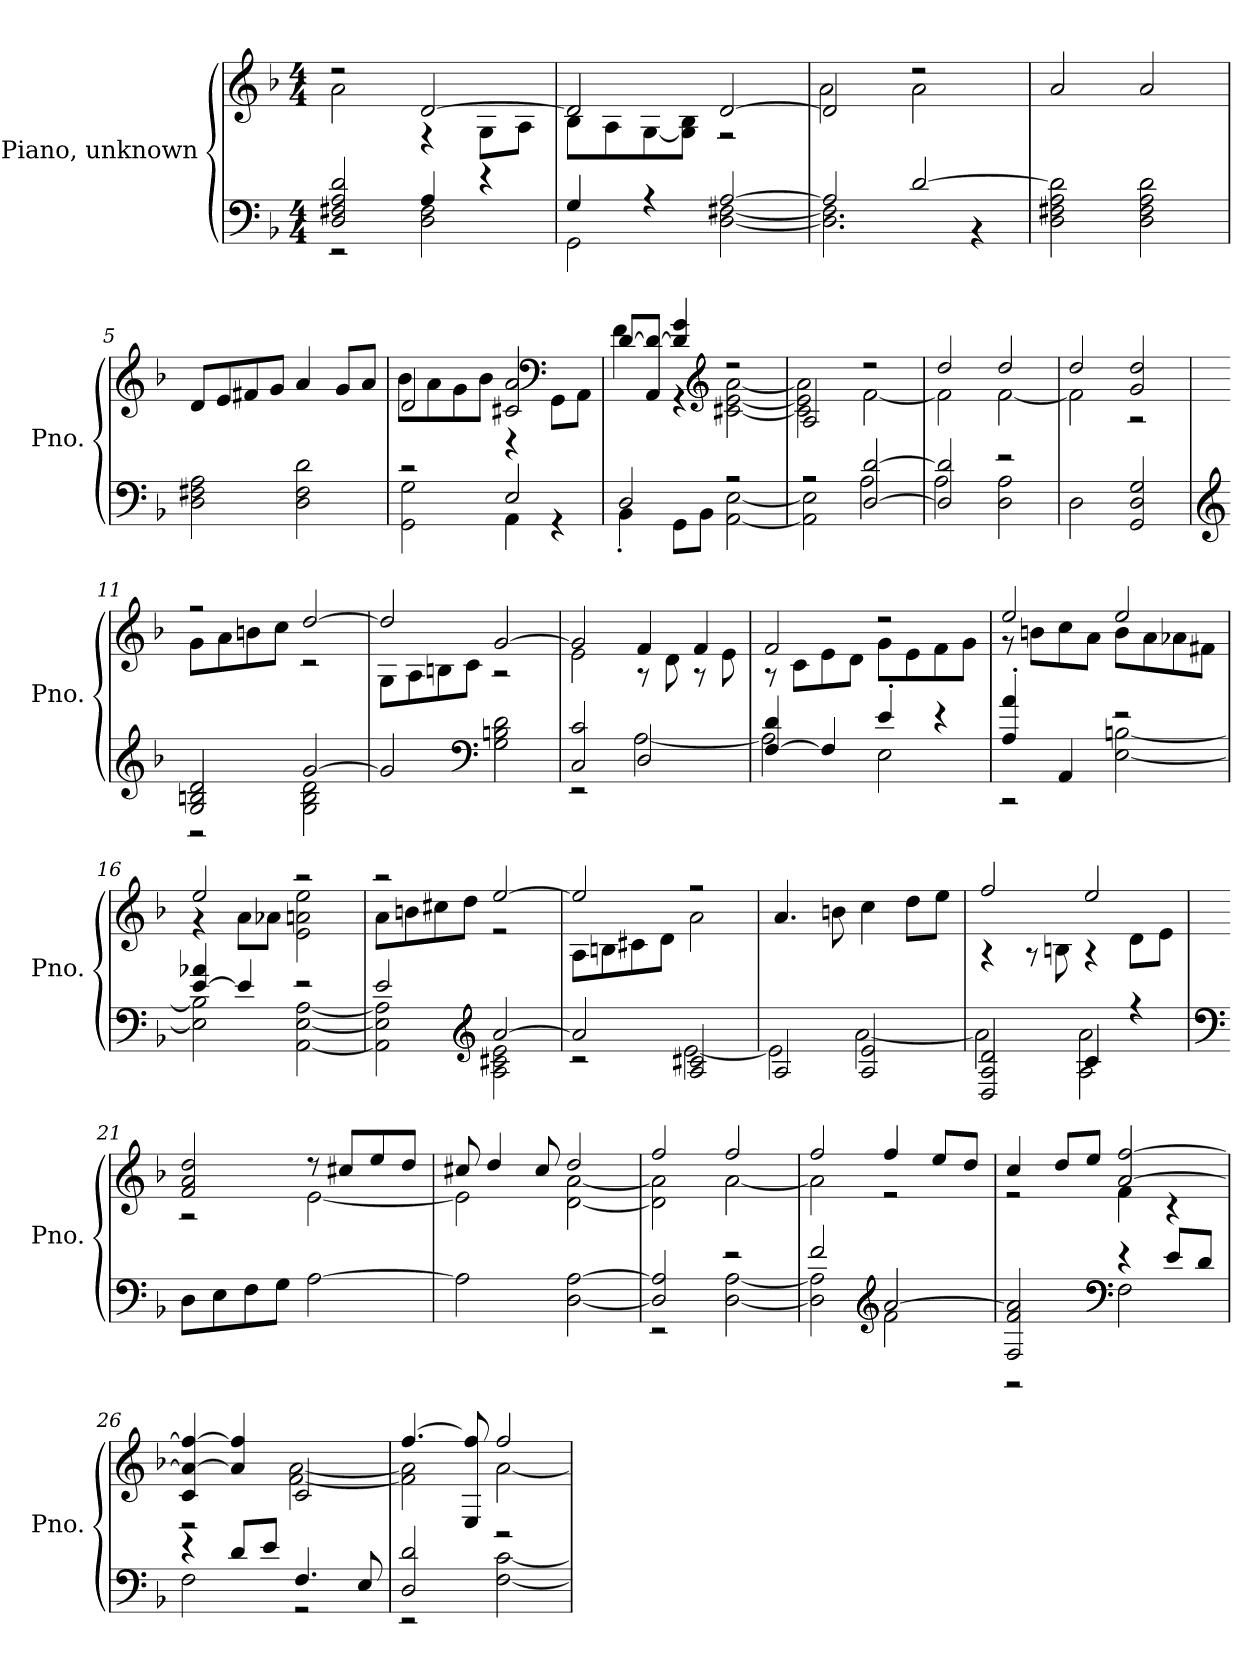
**kern	**kern
*part1	*part1
*staff2	*staff1
*I"Piano, unknown	*
*I'Pno.	*
*clefF4	*clefG2
*k[b-]	*k[b-]
*M4/4	*M4/4
*MM151	*MM151
=1	=1
*^	*^
2D/ 2F#X/ 2A/ 2d/	2r	2r	2a\
4A/	2D\ 2F#\	[2d/	4r
4r	.	.	8G\L
.	.	.	8A\J
=2	=2	=2	=2
4G/	2GG\	2d/]	8B-\L
.	.	.	8A\
4r	.	.	[8G\
.	.	.	8G\] 8B-\J
[2A/	[2D\ [2F#X\	[2d/	2r
=3	=3	=3	=3
2A/]	2.D\] 2.F#\]	2d/]	2a\
[2d/	.	2r	2a\
.	4r	.	.
*v	*v	*	*
*	*v	*v
=4	=4
2D\ 2F#X\ 2A\ 2d\]	2a/
2D\ 2F#\ 2A\ 2d\	2a/
=5	=5
2D\ 2F#X\ 2A\	8d/L
.	8e/
.	8f#X/
.	8g/J
2D\ 2F#\ 2d\	4a/
.	8g/L
.	8a/J
=6	=6
*^	*^
2r	2GG\ 2G\	2d/	8b-\L
.	.	.	8a\
.	.	.	8g\
.	.	.	8b-\J
2E/	4AA\	2c#X/ 2a/	4r
*	*	*clefF4	*
.	4r	.	8GG\L
.	.	.	8AA\J
!!LO:LB:g=z	!!
=7	=7	=7	=7
2D/	4BB-'\	[8d/L	4f\
.	.	8AA/ 8d/_J	.
.	8GG\L	4d/] 4g/	4r
.	8BB-\J	.	.
*	*	*clefG2	*
2r	[2AA\ [2E\	2r	[2c#X\ [2e\ [2a\
=8	=8	=8	=8
2r	2AA\] 2E\]	2A/	2c#\] 2e\] 2a\]
[2D/ [2d/	2A\	2r	[2f\
=9	=9	=9	=9
2D/] 2d/]	2A\	2dd/	2f\]
2r	2D\ 2A\	2dd/	[2f\
*v	*v	*	*
=10	=10	=10
2D\	2dd/	2f\]
2GG/ 2D/ 2G/	2g/ 2dd/	2r
=11	=11	=11
*clefG2	*	*
*^	*	*
2G/ 2Bn/ 2d/	2r	2r	8g\L
.	.	.	8a\
.	.	.	8bn\
.	.	.	8cc\J
[2g/	2G\ 2B\ 2d\	[2dd/	2r
*v	*v	*	*
=12	=12	=12
2g/]	2dd/]	8G\L
.	.	8A\
.	.	8Bn\
.	.	8c\J
*clefF4	*	*
2G\ 2Bn\ 2d\	[2g/	2r
=13	=13	=13
*^	*	*
2C/ 2c/	2r	2g/]	2e\
2D/	[2A\	4f/	8r
.	.	.	8d\
.	.	4f/	8r
.	.	.	8e\
!!LO:LB:g=z	!!
=14	=14	=14	=14
[4F/ 4d/	2A\]	2f/	8r
.	.	.	8c\L
4F/]	.	.	8e\
.	.	.	8d\J
4e'/	2E\	2r	8g\L
.	.	.	8e\
4r	.	.	8f\
.	.	.	8g\J
=15	=15	=15	=15
4A/' 4a/'	2r	2ee/	8r
.	.	.	8bn\L
4AA/	.	.	8cc\
.	.	.	8a\J
2r	[2E\ [2Bn\	2ee/	8b\L
.	.	.	8a\
.	.	.	8a-X\
.	.	.	8f#X\J
=16	=16	=16	=16
[4e/ 4a-X/	2E\] 2B\]	2ee/	4r
4e/]	.	.	8a\L
.	.	.	8a-X\J
2r	[2AA\ [2E\ [2A\	2r	2e\ 2an\ 2ee\
=17	=17	=17	=17
2e/	2AA\] 2E\] 2A\]	2r	8a\L
.	.	.	8bn\
.	.	.	8cc#X\
.	.	.	8dd\J
*clefG2	*	*	*
[2a/	2A\ 2c#X\ 2e\	[2ee/	2r
=18	=18	=18	=18
2a/]	2r	2ee/]	8A\L
.	.	.	8Bn\
.	.	.	8c#X\
.	.	.	8d\J
2A/ 2c#X/	[2e\	2r	2a\
*	*	*v	*v
!!LO:LB:g=z
=19	=19	=19
2A/	2e\]	4.a/
.	.	8bn\
2A/ 2e/	[2a\	4cc\
.	.	8dd\L
.	.	8ee\J
=20	=20	=20
*	*	*^
2D/ 2A/ 2d/	2a\]	2ff/	4r
.	.	.	8r
.	.	.	8Bn\
4c/	2A\ 2a\	2ee/	4r
4r	.	.	8d\L
.	.	.	8e\J
*v	*v	*	*
=21	=21	=21
*clefF4	*	*
8D\L	2f/ 2a/ 2dd/	2r
8E\	.	.
8F\	.	.
8G\J	.	.
[2A\	8r	[2e\
.	8cc#X/L	.
.	8ee/	.
.	8dd/J	.
=22	=22	=22
2A\]	8cc#X/	2e\]
.	4dd/	.
.	8cc#/	.
[2D\ [2A\	2dd/	[2d\ [2a\
=23	=23	=23
*^	*	*
2D/] 2A/]	2r	2ff/	2d\] 2a\]
2r	[2D\ [2A\	2ff/	[2a\
=24	=24	=24	=24
2f/	2D\] 2A\]	2ff/	2a\]
*clefG2	*	*	*
[2a/	2f\	4ff/	2r
.	.	8ee/L	.
.	.	8dd/J	.
!!LO:LB:g=z	!!
=25	=25	=25	=25
2F/ 2f/ 2a/]	2r	4cc/	2r
.	.	8dd/L	.
.	.	8ee/J	.
*clefF4	*	*	*
4r	2F\	[2a/ [2ff/	4f\
8e/L	.	.	4r
8d/J	.	.	.
=26	=26	=26	=26
4r	2F\	4c/ 4a/_ 4ff/_	2r
8d/L	.	4a/] 4ff/]	.
8e/J	.	.	.
4.F/	2r	2c/	[2f\ [2a\
8E/	.	.	.
=27	=27	=27	=27
2D/ 2d/	2r	[4.ff/	2f\] 2a\]
.	.	8E/ 8ff/]	.
2r	[2F\ [2c\	2ff/	[2a\
*v	*v	*	*
*	*v	*v
=	=
*-	*-
